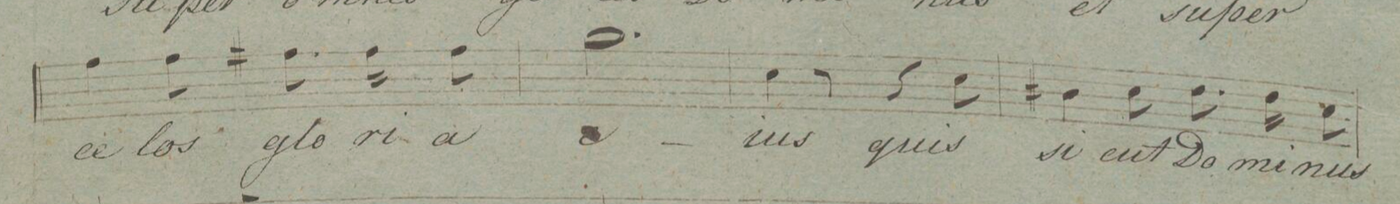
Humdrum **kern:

**kern	**text	**dynam
*I"Baſso.	*	*
*clefF4	*	*
*k[f#c#g#]	*	*
*M6/8	*	*
4A\	ce-	.
8A\	-los	.
8.A#X\	glo-	.
16A#\	-ri-	.
8A#\	-a	.
=19	=19	=19
2.B\	e-	.
=20	=20	=20
4E\	-ius	.
8r	.	.
4r	.	.
8E\	quis	.
=21	=21	=21
4D#X\	si-	.
8E\	-cut	.
8.F#\	Do-	.
16F#\	-mi-	.
8E\	-nus	.
=22	=22	=22
*-	*-	*-
